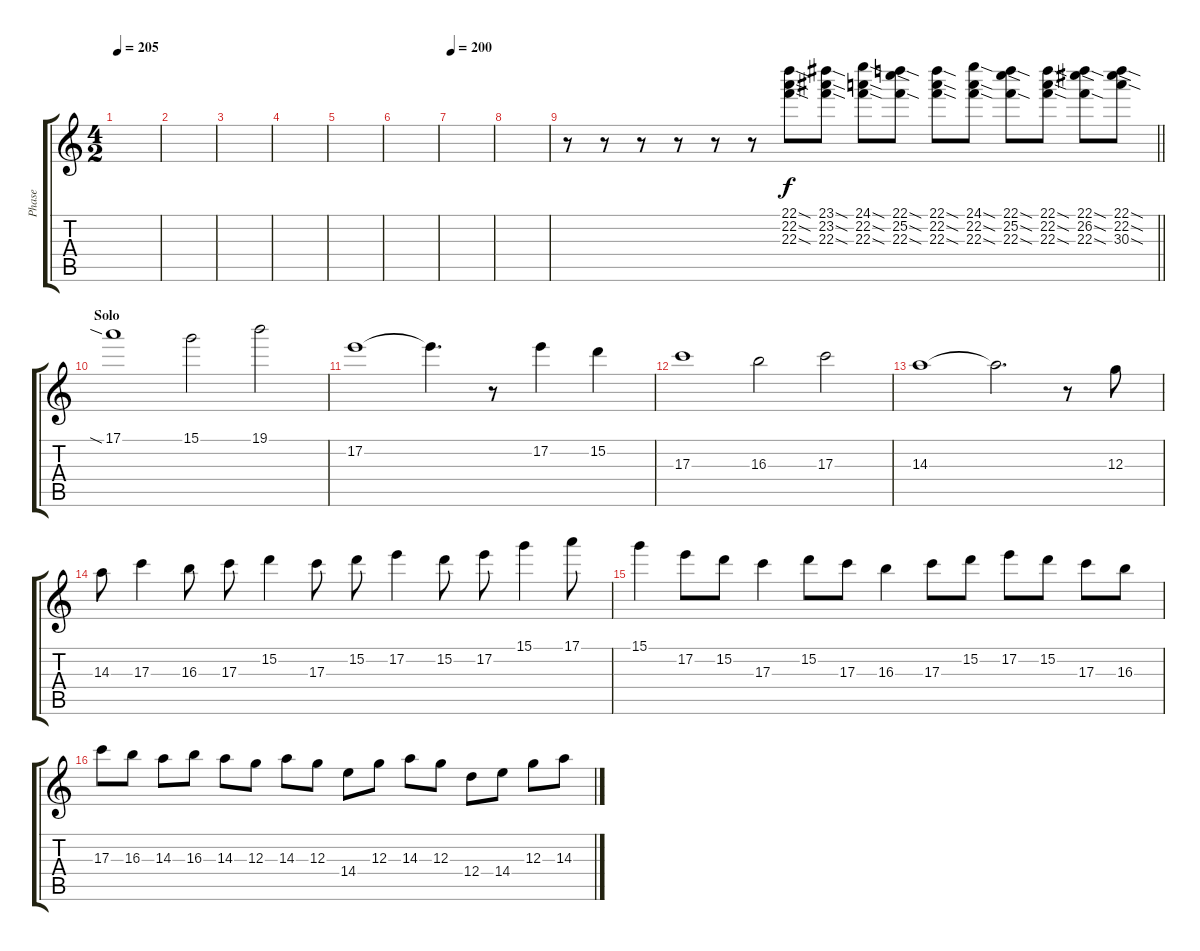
\track ("Phase" "Phase") {instrument distortionguitar}
\staff {score tabs}
\tuning (E4 B3 G3 D3 A2 E2) {hide}
\ts (4 2)
\tempo 205
\clef g2
\ks c
|
|
|
|
|
|
\tempo 200
|
|
\barLineRight lightlight
r.8 r.8 r.8 r.8 r.8 r.8 (22.1{sod} 22.2{sod} 22.3{sod}).8 (23.1{sod} 23.2{sod} 22.3{sod}).8 (24.1{sod} 22.2{sod} 22.3{sod}).8 (22.1{sod} 25.2{sod} 22.3{sod}).8 (22.1{sod} 22.2{sod} 22.3{sod}).8 (24.1{sod} 22.2{sod} 22.3{sod}).8 (22.1{sod} 25.2{sod} 22.3{sod}).8 (22.1{sod} 22.2{sod} 22.3{sod}).8 (22.1{sod} 26.2{sod} 22.3{sod}).8 (22.1{sod} 22.2{sod} 30.3{sod}).8 |
\section ("" "Solo")
17.1{sia}.1 15.1.2 19.1.2 |
17.2.1 17.2{t}.4{d} r.8 17.2.4 15.2.4 |
17.3.1 16.3.2 17.3.2 |
14.3.1 14.3{t}.2{d} r.8 12.3.8 |
14.3.8 17.3.4 16.3.8 17.3.8 15.2.4 17.3.8 15.2.8 17.2.4 15.2.8 17.2.8 15.1.4 17.1.8 |
15.1.4 17.2.8 15.2.8 17.3.4 15.2.8 17.3.8 16.3.4 17.3.8 15.2.8 17.2.8 15.2.8 17.3.8 16.3.8 |
17.3.8 16.3.8 14.3.8 16.3.8 14.3.8 12.3.8 14.3.8 12.3.8 14.4.8 12.3.8 14.3.8 12.3.8 12.4.8 14.4.8 12.3.8 14.3.8
